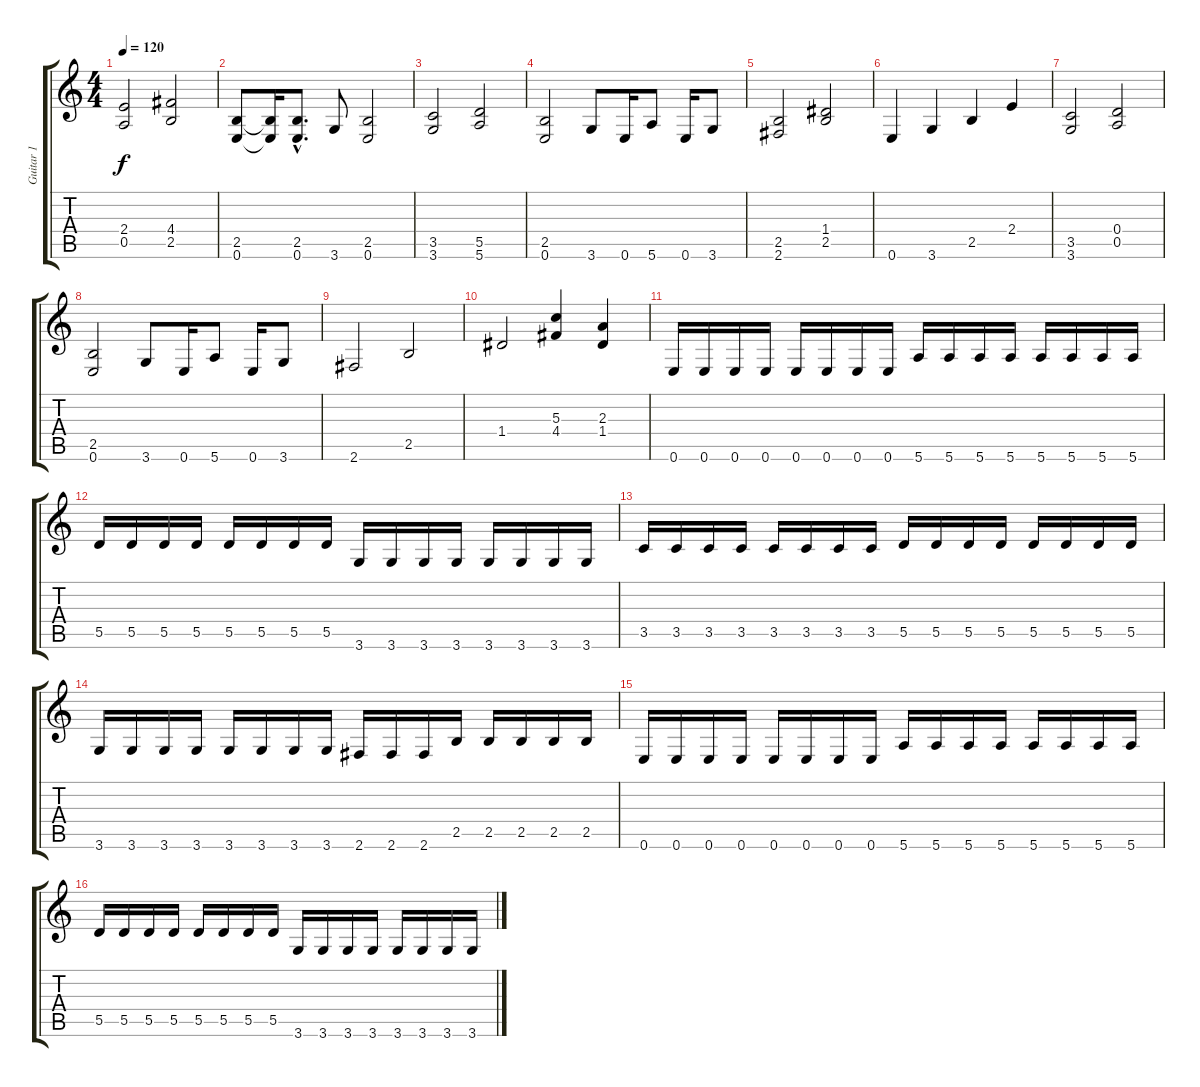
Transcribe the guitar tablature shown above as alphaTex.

\track ("Guitar 1" "Guitar 1") {instrument distortionguitar}
\staff {score tabs}
\tuning (E4 B3 G3 D3 A2 E2) {hide}
\ts (4 4)
\tempo 120
\clef g2
\ks c
(2.4 0.5).2{dy f} (4.4 2.5).2 |
(2.5 0.6).8 (2.5{t} 0.6{t}).16 (2.5{hac} 0.6{hac}).8{d} 3.6.8 (2.5 0.6).2 |
(3.5 3.6).2 (5.5 5.6).2 |
(2.5 0.6).2 3.6.8 0.6.16 5.6.8 0.6.16 3.6.8 |
(2.5 2.6).2 (1.4 2.5).2 |
0.6.4 3.6.4 2.5.4 2.4.4 |
(3.5 3.6).2 (0.4 0.5).2 |
(2.5 0.6).2 3.6.8 0.6.16 5.6.8 0.6.16 3.6.8 |
2.6.2 2.5.2 |
1.4.2 (5.3 4.4).4 (2.3 1.4).4 |
0.6.16 0.6.16 0.6.16 0.6.16 0.6.16 0.6.16 0.6.16 0.6.16 5.6.16 5.6.16 5.6.16 5.6.16 5.6.16 5.6.16 5.6.16 5.6.16 |
5.5.16 5.5.16 5.5.16 5.5.16 5.5.16 5.5.16 5.5.16 5.5.16 3.6.16 3.6.16 3.6.16 3.6.16 3.6.16 3.6.16 3.6.16 3.6.16 |
3.5.16 3.5.16 3.5.16 3.5.16 3.5.16 3.5.16 3.5.16 3.5.16 5.5.16 5.5.16 5.5.16 5.5.16 5.5.16 5.5.16 5.5.16 5.5.16 |
3.6.16 3.6.16 3.6.16 3.6.16 3.6.16 3.6.16 3.6.16 3.6.16 2.6.16 2.6.16 2.6.16 2.5.16 2.5.16 2.5.16 2.5.16 2.5.16 |
0.6.16 0.6.16 0.6.16 0.6.16 0.6.16 0.6.16 0.6.16 0.6.16 5.6.16 5.6.16 5.6.16 5.6.16 5.6.16 5.6.16 5.6.16 5.6.16 |
5.5.16 5.5.16 5.5.16 5.5.16 5.5.16 5.5.16 5.5.16 5.5.16 3.6.16 3.6.16 3.6.16 3.6.16 3.6.16 3.6.16 3.6.16 3.6.16
